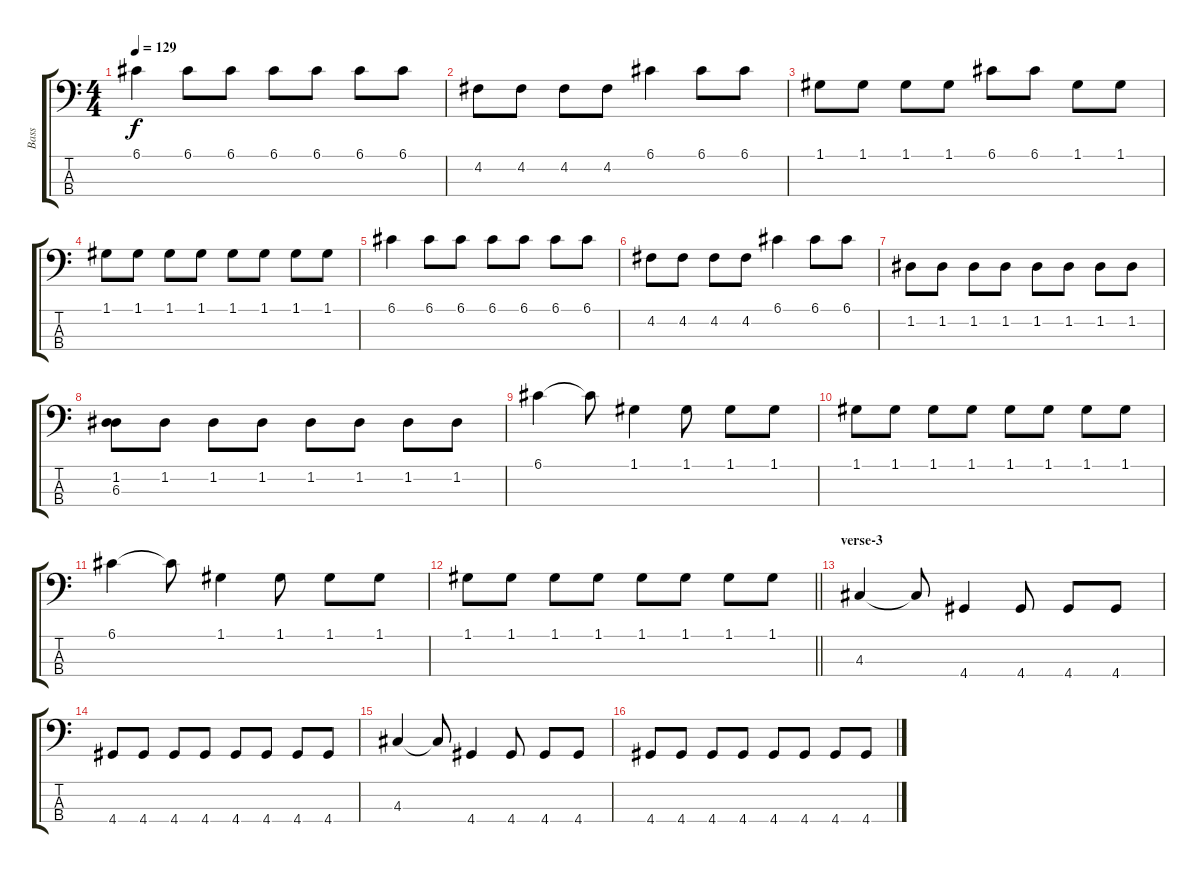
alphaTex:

\track ("Bass" "Bass") {instrument electricbassfinger}
\staff {score tabs}
\tuning (G2 D2 A1 E1) {hide}
\ts (4 4)
\tempo 129
\clef f4
\ks c
6.1.4{dy f} 6.1.8 6.1.8 6.1.8 6.1.8 6.1.8 6.1.8 |
4.2.8 4.2.8 4.2.8 4.2.8 6.1.4 6.1.8 6.1.8 |
1.1.8 1.1.8 1.1.8 1.1.8 6.1.8 6.1.8 1.1.8 1.1.8 |
1.1.8 1.1.8 1.1.8 1.1.8 1.1.8 1.1.8 1.1.8 1.1.8 |
6.1.4 6.1.8 6.1.8 6.1.8 6.1.8 6.1.8 6.1.8 |
4.2.8 4.2.8 4.2.8 4.2.8 6.1.4 6.1.8 6.1.8 |
1.2.8 1.2.8 1.2.8 1.2.8 1.2.8 1.2.8 1.2.8 1.2.8 |
(1.2 6.3).8 1.2.8 1.2.8 1.2.8 1.2.8 1.2.8 1.2.8 1.2.8 |
6.1.4 6.1{t}.8 1.1.4 1.1.8 1.1.8 1.1.8 |
1.1.8 1.1.8 1.1.8 1.1.8 1.1.8 1.1.8 1.1.8 1.1.8 |
6.1.4 6.1{t}.8 1.1.4 1.1.8 1.1.8 1.1.8 |
\barLineRight lightlight
1.1.8 1.1.8 1.1.8 1.1.8 1.1.8 1.1.8 1.1.8 1.1.8 |
\section ("" "verse-3")
4.3.4 4.3{t}.8 4.4.4 4.4.8 4.4.8 4.4.8 |
4.4.8 4.4.8 4.4.8 4.4.8 4.4.8 4.4.8 4.4.8 4.4.8 |
4.3.4 4.3{t}.8 4.4.4 4.4.8 4.4.8 4.4.8 |
4.4.8 4.4.8 4.4.8 4.4.8 4.4.8 4.4.8 4.4.8 4.4.8
